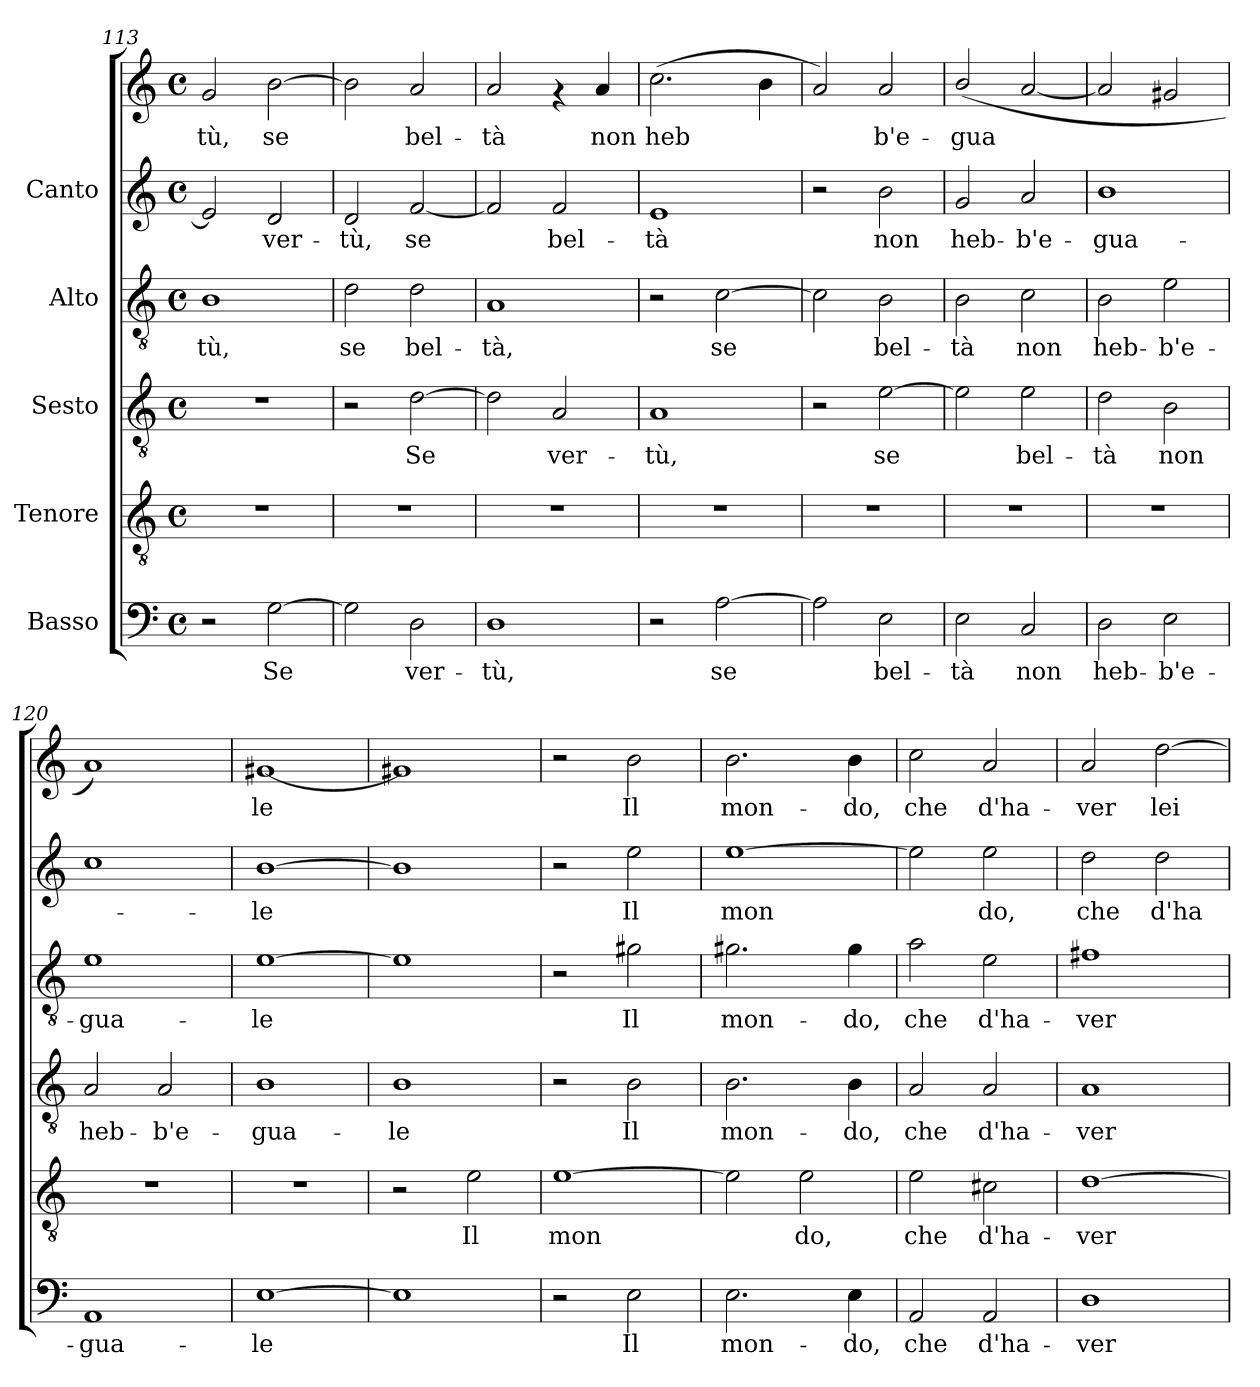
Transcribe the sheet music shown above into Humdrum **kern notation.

**kern	**text	**kern	**text	**kern	**text	**kern	**text	**kern	**text	**kern	**text
*part5	*part5	*part4	*part4	*part3	*part3	*part2	*part2	*part1	*part1	*part1	*part1
*staff6	*staff6	*staff5	*staff5	*staff4	*staff4	*staff3	*staff3	*staff2	*staff2	*staff1	*staff1
*I"Basso	*	*I"Tenore	*	*I"Sesto	*	*I"Alto	*	*I"Canto	*	*	*
*clefF4	*	*clefGv2	*	*clefGv2	*	*clefGv2	*	*clefG2	*	*clefG2	*
*M4/4	*	*M4/4	*	*M4/4	*	*M4/4	*	*M4/4	*	*M4/4	*
*met(c)	*	*met(c)	*	*met(c)	*	*met(c)	*	*met(c)	*	*met(c)	*
=113	=113	=113	=113	=113	=113	=113	=113	=113	=113	=113	=113
!	!	!	!	!	!	!	!LO:LY:b:cj	!	!LO:LY:b:cj	!	!LO:LY:b
2r	.	1r	.	1r	.	1B	-tù,	2e/]	.	2g/	tù,
!	!LO:LY:b:cj	!	!	!	!	!	!	!	!LO:LY:b:cj	!	!LO:LY:b
[>2G\	Se	.	.	.	.	.	.	2d/	ver-	[>2b\	se
=114	=114	=114	=114	=114	=114	=114	=114	=114	=114	=114	=114
!	!LO:LY:b:cj	!	!	!	!	!	!LO:LY:b:cj	!	!LO:LY:b:cj	!	!LO:LY:b
2G\]	.	1r	.	2r	.	2d\	se	2d/	-tù,	2b\]	-
!	!LO:LY:b:cj	!	!	!	!LO:LY:b:cj	!	!LO:LY:b:cj	!	!LO:LY:b:cj	!	!LO:LY:b
2D\	ver-	.	.	[>2d\	Se	2d\	bel-	[<2f/	se	2a/	bel-
=115	=115	=115	=115	=115	=115	=115	=115	=115	=115	=115	=115
!	!LO:LY:b:cj	!	!	!	!LO:LY:b:cj	!	!LO:LY:b:cj	!	!LO:LY:b:cj	!	!LO:LY:b
1D	-tù,	1r	.	2d\]	.	1A	-tà,	2f/]	.	2a/	tà
!	!	!	!	!	!LO:LY:b:cj	!	!	!	!LO:LY:b:cj	!	!
.	.	.	.	2A/	ver-	.	.	2f/	bel-	4rf	.
!	!	!	!	!	!	!	!	!	!	!	!LO:LY:b
.	.	.	.	.	.	.	.	.	.	4a/	non
=116	=116	=116	=116	=116	=116	=116	=116	=116	=116	=116	=116
!	!	!	!	!	!LO:LY:b:cj	!	!	!	!LO:LY:b:cj	!	!LO:LY:b
2r	.	1r	.	1A	-tù,	2r	.	1e	-tà	(>2.cc\	-heb-
!	!LO:LY:b:cj	!	!	!	!	!	!LO:LY:b:cj	!	!	!	!
[>2A\	se	.	.	.	.	[>2c\	se	.	.	.	.
!	!	!	!	!	!	!	!	!	!	!	!LO:LY:b
.	.	.	.	.	.	.	.	.	.	4b\	--
=117	=117	=117	=117	=117	=117	=117	=117	=117	=117	=117	=117
!	!LO:LY:b:cj	!	!	!	!	!	!LO:LY:b:cj	!	!	!	!LO:LY:b
2A\]	.	1r	.	2r	.	2c\]	.	2r	.	2a/)	.
!	!LO:LY:b:cj	!	!	!	!LO:LY:b:cj	!	!LO:LY:b:cj	!	!LO:LY:b:cj	!	!LO:LY:b
2E\	bel-	.	.	[>2e\	se	2B\	bel-	2b\	-non	2a/	b'e-
=118	=118	=118	=118	=118	=118	=118	=118	=118	=118	=118	=118
!	!LO:LY:b:cj	!	!	!	!LO:LY:b:cj	!	!LO:LY:b:cj	!	!LO:LY:b:cj	!	!LO:LY:b
2E\	-tà	1r	.	2e\]	.	2B\	-tà	2g/	-heb-	(<2b/	gua-
!	!LO:LY:b:cj	!	!	!	!LO:LY:b:cj	!	!LO:LY:b:cj	!	!LO:LY:b:cj	!	!LO:LY:b
2C/	non	.	.	2e\	bel-	2c\	non	2a/	-b'e-	[<2a/	--
=119	=119	=119	=119	=119	=119	=119	=119	=119	=119	=119	=119
!	!LO:LY:b:cj	!	!	!	!LO:LY:b:cj	!	!LO:LY:b:cj	!	!LO:LY:b:cj	!	!
2D\	heb-	1r	.	2d\	-tà	2B\	heb-	1b	-gua-	2a/]	.
!	!LO:LY:b:cj	!	!	!	!LO:LY:b:cj	!	!LO:LY:b:cj	!	!	!	!
2E\	-b'e-	.	.	2B\	non	2e\	-b'e-	.	.	2g#X/	.
!!LO:PB:g=z
=120	=120	=120	=120	=120	=120	=120	=120	=120	=120	=120	=120
!	!LO:LY:b:cj	!	!	!	!LO:LY:b:cj	!	!LO:LY:b:cj	!	!	!	!
1AA	-gua-	1r	.	2A/	heb-	1e	-gua-	1cc	.	1a)	.
!	!	!	!	!	!LO:LY:b:cj	!	!	!	!	!	!
.	.	.	.	2A/	-b'e-	.	.	.	.	.	.
=121	=121	=121	=121	=121	=121	=121	=121	=121	=121	=121	=121
!	!LO:LY:b:cj	!	!	!	!LO:LY:b:cj	!	!LO:LY:b:cj	!	!LO:LY:b:cj	!	!LO:LY:b
[>1E	-le	1r	.	1B	-gua-	[>1e	-le	[>1b	le	[<1g#X	-le
=122	=122	=122	=122	=122	=122	=122	=122	=122	=122	=122	=122
!	!	!	!	!	!LO:LY:b:cj	!	!	!	!	!	!
1E]	.	2r	.	1B	-le	1e]	.	1b]	.	1g#X]	.
!	!	!	!LO:LY:b:cj	!	!	!	!	!	!	!	!
.	.	2e\	Il	.	.	.	.	.	.	.	.
=123	=123	=123	=123	=123	=123	=123	=123	=123	=123	=123	=123
!	!	!	!LO:LY:b:cj	!	!	!	!	!	!	!	!
2r	.	[>1e	mon-	2r	.	2r	.	2r	.	2r	.
!	!LO:LY:b:cj	!	!	!	!LO:LY:b:cj	!	!LO:LY:b:cj	!	!LO:LY:b:cj	!	!LO:LY:b
2E\	Il	.	.	2B\	Il	2g#X\	Il	2ee\	Il	2b\	Il
=124	=124	=124	=124	=124	=124	=124	=124	=124	=124	=124	=124
!	!LO:LY:b:cj	!	!LO:LY:b:cj	!	!LO:LY:b:cj	!	!LO:LY:b:cj	!	!LO:LY:b:cj	!	!LO:LY:b
2.E\	mon-	2e\]	-	2.B\	mon-	2.g#X\	mon-	[>1ee	mon-	2.b\	mon-
!	!	!	!LO:LY:b:cj	!	!	!	!	!	!	!	!
.	.	2e\	do,	.	.	.	.	.	.	.	.
!	!LO:LY:b:cj	!	!	!	!LO:LY:b:cj	!	!LO:LY:b:cj	!	!	!	!LO:LY:b
4E\	-do,	.	.	4B\	-do,	4g#\	-do,	.	.	4b\	-do,
=125	=125	=125	=125	=125	=125	=125	=125	=125	=125	=125	=125
!	!LO:LY:b:cj	!	!LO:LY:b:cj	!	!LO:LY:b:cj	!	!LO:LY:b:cj	!	!LO:LY:b:cj	!	!LO:LY:b
2AA/	che	2e\	che	2A/	che	2a\	che	2ee\]	-	2cc\	-che
!	!LO:LY:b:cj	!	!LO:LY:b:cj	!	!LO:LY:b:cj	!	!LO:LY:b:cj	!	!LO:LY:b:cj	!	!LO:LY:b
2AA/	d'ha-	2c#X\	d'ha-	2A/	d'ha-	2e\	d'ha-	2ee\	do,	2a/	d'ha-
=126	=126	=126	=126	=126	=126	=126	=126	=126	=126	=126	=126
!	!LO:LY:b:cj	!	!LO:LY:b:cj	!	!LO:LY:b:cj	!	!LO:LY:b:cj	!	!LO:LY:b:cj	!	!LO:LY:b
1D	-ver	[>1d	-ver	1A	-ver	1f#X	-ver	2dd\	che	2a/	ver
!	!	!	!	!	!	!	!	!	!LO:LY:b:cj	!	!LO:LY:b
.	.	.	.	.	.	.	.	2dd\	d'ha-	[>2dd\	lei
=	=	=	=	=	=	=	=	=	=	=	=
*-	*-	*-	*-	*-	*-	*-	*-	*-	*-	*-	*-
